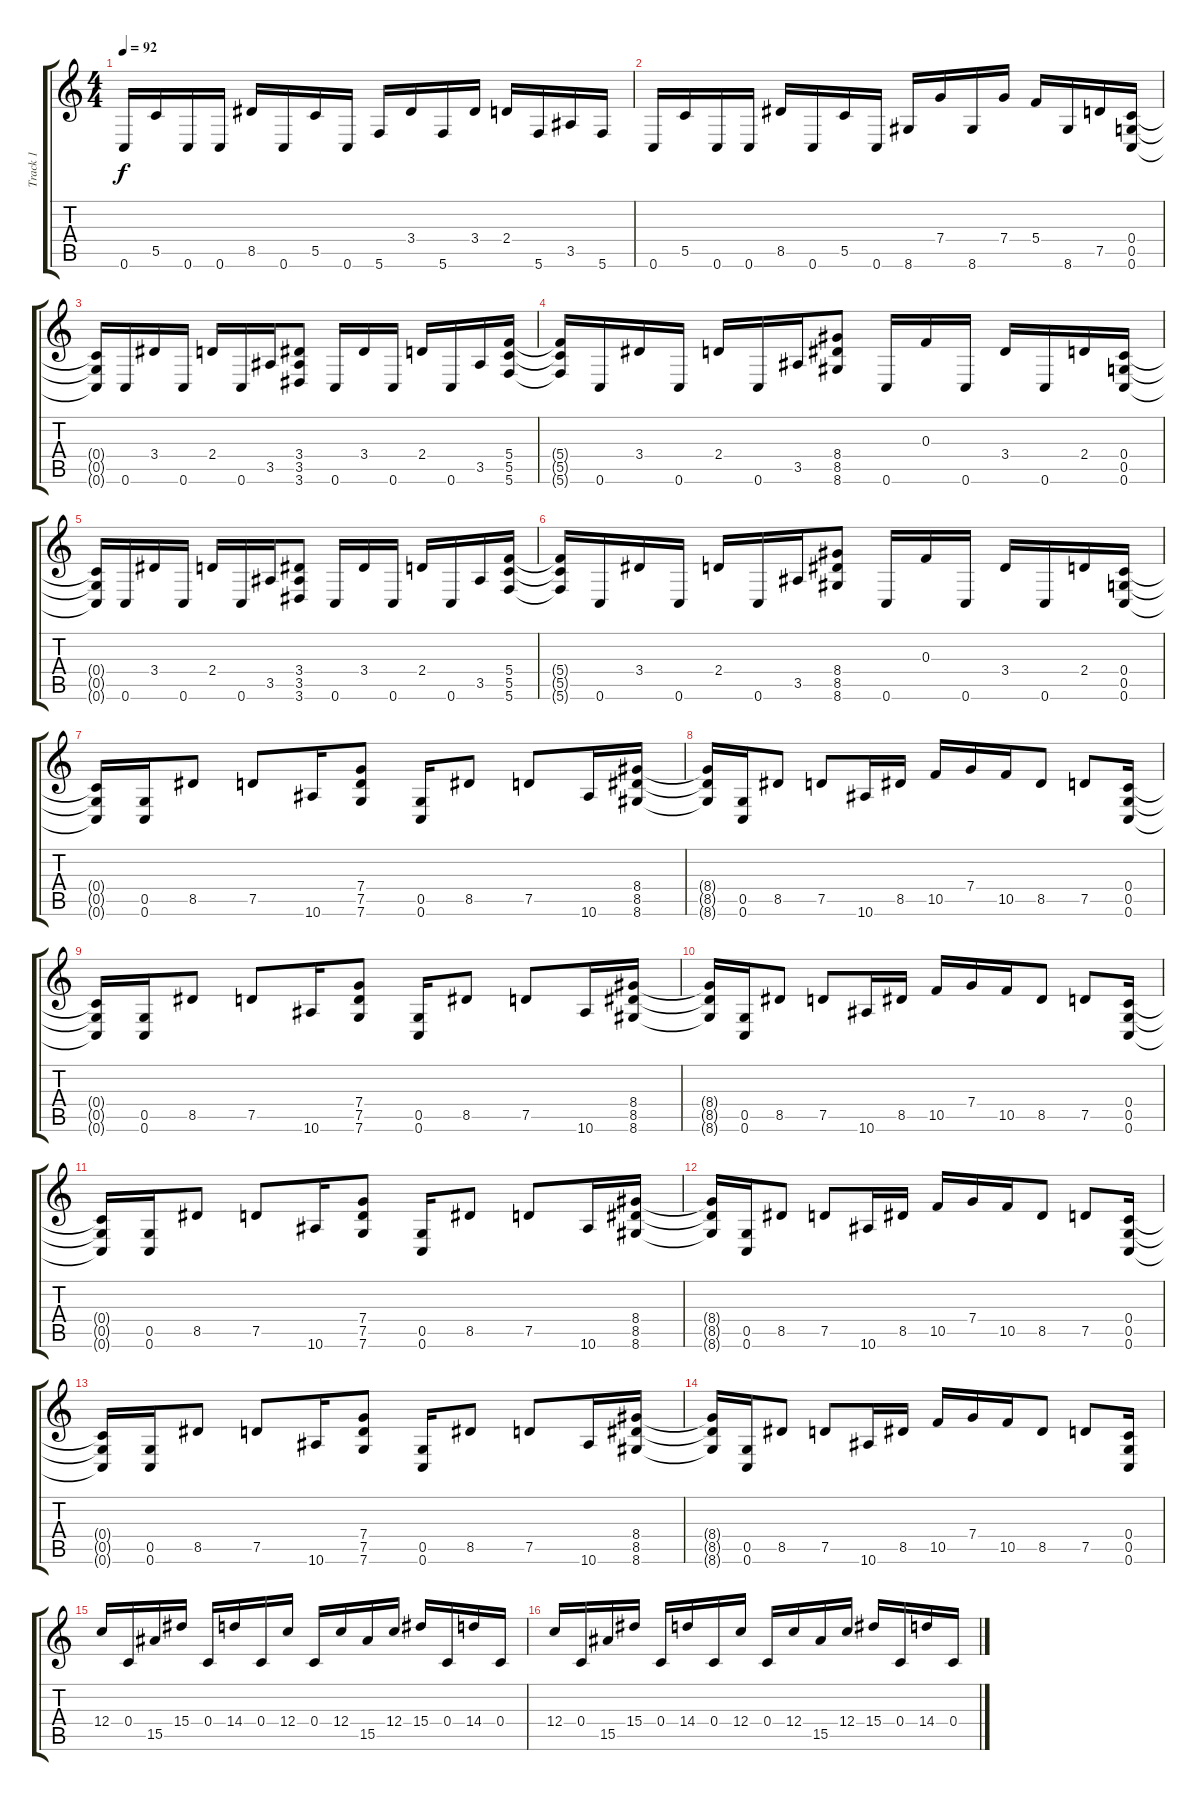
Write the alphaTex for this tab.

\track ("Track 1" "Track 1") {instrument distortionguitar}
\staff {score tabs}
\tuning (D4 A3 F3 C3 G2 C2) {hide}
\ts (4 4)
\tempo 92
\clef g2
\ks c
0.6.16{dy f} 5.5.16 0.6.16 0.6.16 8.5.16 0.6.16 5.5.16 0.6.16 5.6.16 3.4.16 5.6.16 3.4.16 2.4.16 5.6.16 3.5.16 5.6.16 |
0.6.16 5.5.16 0.6.16 0.6.16 8.5.16 0.6.16 5.5.16 0.6.16 8.6.16 7.4.16 8.6.16 7.4.16 5.4.16 8.6.16 7.5.16 (0.4 0.5 0.6).16 |
(0.4{t} 0.5{t} 0.6{t}).16 0.6.16 3.4.16 0.6.16 2.4.16 0.6.16 3.5.16 (3.4 3.5 3.6).8 0.6.16 3.4.16 0.6.16 2.4.16 0.6.16 3.5.16 (5.4 5.5 5.6).16 |
(5.4{t} 5.5{t} 5.6{t}).16 0.6.16 3.4.16 0.6.16 2.4.16 0.6.16 3.5.16 (8.4 8.5 8.6).8 0.6.16 0.3.16 0.6.16 3.4.16 0.6.16 2.4.16 (0.4 0.5 0.6).16 |
(0.4{t} 0.5{t} 0.6{t}).16 0.6.16 3.4.16 0.6.16 2.4.16 0.6.16 3.5.16 (3.4 3.5 3.6).8 0.6.16 3.4.16 0.6.16 2.4.16 0.6.16 3.5.16 (5.4 5.5 5.6).16 |
(5.4{t} 5.5{t} 5.6{t}).16 0.6.16 3.4.16 0.6.16 2.4.16 0.6.16 3.5.16 (8.4 8.5 8.6).8 0.6.16 0.3.16 0.6.16 3.4.16 0.6.16 2.4.16 (0.4 0.5 0.6).16 |
(0.4{t} 0.5{t} 0.6{t}).16 (0.5 0.6).16 8.5.8 7.5.8 10.6.16 (7.4 7.5 7.6).8 (0.5 0.6).16 8.5.8 7.5.8 10.6.16 (8.4 8.5 8.6).16 |
(8.4{t} 8.5{t} 8.6{t}).16 (0.5 0.6).16 8.5.8 7.5.8 10.6.16 8.5.16 10.5.16 7.4.16 10.5.16 8.5.8 7.5.8 (0.4 0.5 0.6).16 |
(0.4{t} 0.5{t} 0.6{t}).16 (0.5 0.6).16 8.5.8 7.5.8 10.6.16 (7.4 7.5 7.6).8 (0.5 0.6).16 8.5.8 7.5.8 10.6.16 (8.4 8.5 8.6).16 |
(8.4{t} 8.5{t} 8.6{t}).16 (0.5 0.6).16 8.5.8 7.5.8 10.6.16 8.5.16 10.5.16 7.4.16 10.5.16 8.5.8 7.5.8 (0.4 0.5 0.6).16 |
(0.4{t} 0.5{t} 0.6{t}).16 (0.5 0.6).16 8.5.8 7.5.8 10.6.16 (7.4 7.5 7.6).8 (0.5 0.6).16 8.5.8 7.5.8 10.6.16 (8.4 8.5 8.6).16 |
(8.4{t} 8.5{t} 8.6{t}).16 (0.5 0.6).16 8.5.8 7.5.8 10.6.16 8.5.16 10.5.16 7.4.16 10.5.16 8.5.8 7.5.8 (0.4 0.5 0.6).16 |
(0.4{t} 0.5{t} 0.6{t}).16 (0.5 0.6).16 8.5.8 7.5.8 10.6.16 (7.4 7.5 7.6).8 (0.5 0.6).16 8.5.8 7.5.8 10.6.16 (8.4 8.5 8.6).16 |
(8.4{t} 8.5{t} 8.6{t}).16 (0.5 0.6).16 8.5.8 7.5.8 10.6.16 8.5.16 10.5.16 7.4.16 10.5.16 8.5.8 7.5.8 (0.4 0.5 0.6).16 |
12.4.16 0.4.16 15.5.16 15.4.16 0.4.16 14.4.16 0.4.16 12.4.16 0.4.16 12.4.16 15.5.16 12.4.16 15.4.16 0.4.16 14.4.16 0.4.16 |
12.4.16 0.4.16 15.5.16 15.4.16 0.4.16 14.4.16 0.4.16 12.4.16 0.4.16 12.4.16 15.5.16 12.4.16 15.4.16 0.4.16 14.4.16 0.4.16
